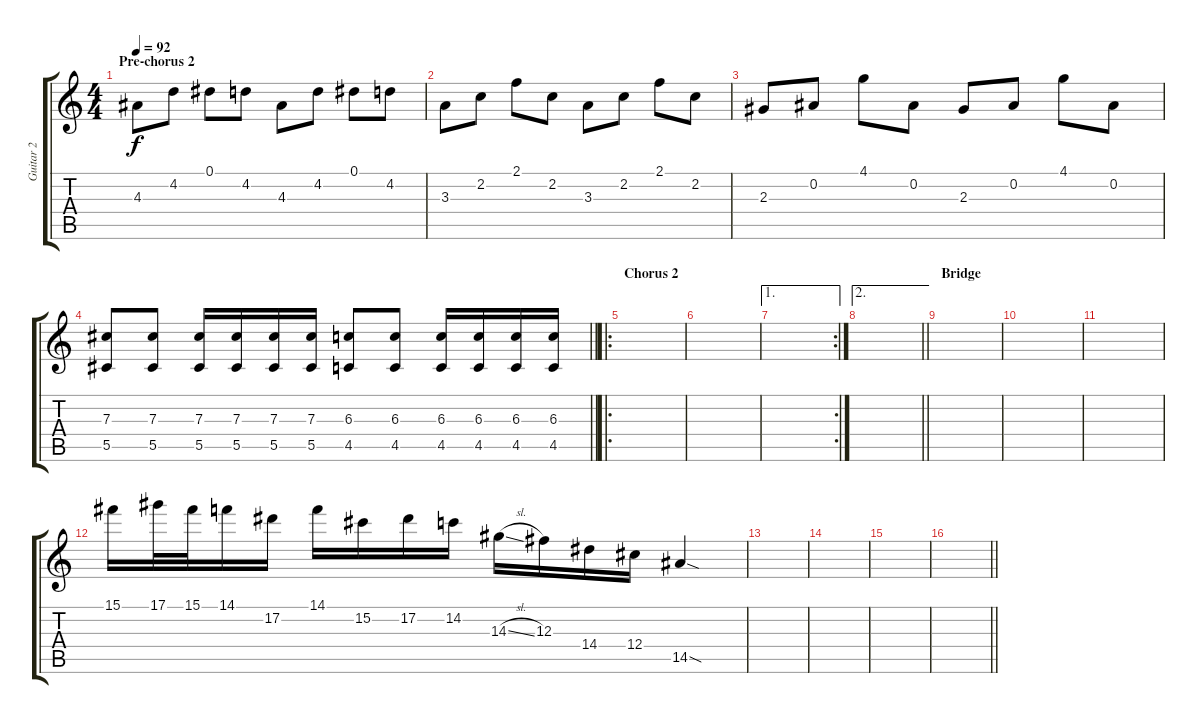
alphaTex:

\track ("Guitar 2" "Guitar 2") {instrument distortionguitar}
\staff {score tabs}
\tuning (Eb4 Bb3 Gb3 Db3 Ab2 Eb2) {hide}
\ts (4 4)
\section ("" "Pre-chorus 2")
\tempo 92
\clef g2
\ks c
4.3.8{dy f} 4.2.8 0.1.8 4.2.8 4.3.8 4.2.8 0.1.8 4.2.8 |
3.3.8 2.2.8 2.1.8 2.2.8 3.3.8 2.2.8 2.1.8 2.2.8 |
2.3.8 0.2.8 4.1.8 0.2.8 2.3.8 0.2.8 4.1.8 0.2.8 |
\barLineRight lightlight
(7.3 5.5).8 (7.3 5.5).8 (7.3 5.5).16 (7.3 5.5).16 (7.3 5.5).16 (7.3 5.5).16 (6.3 4.5).8 (6.3 4.5).8 (6.3 4.5).16 (6.3 4.5).16 (6.3 4.5).16 (6.3 4.5).16 |
\ro
\section ("" "Chorus 2")
|
|
\ae 1
\rc 2
|
\ae 2
\barLineRight lightlight
|
\section ("" "Bridge")
|
|
|
15.1.16 17.1.32 15.1.32 14.1.16 17.2.16 14.1.16 15.2.16 17.2.16 14.2.16 14.3{sl}.16 12.3.16 14.4.16 12.4.16 14.5{sod}.4 |
|
|
|
\barLineRight lightlight
